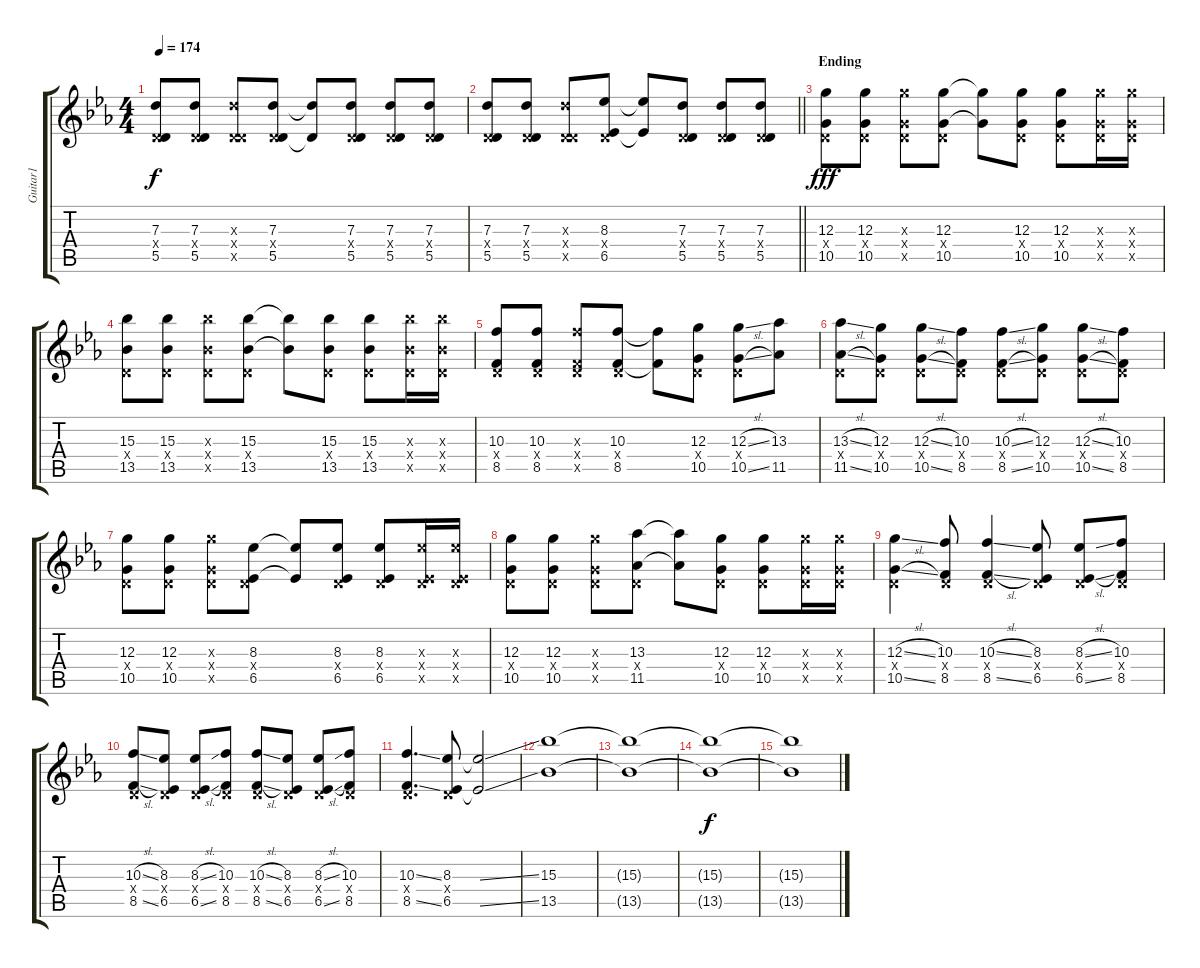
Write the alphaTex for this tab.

\track ("Guitar1" "Guitar1") {instrument overdrivenguitar}
\staff {score tabs}
\tuning (E4 B3 G3 D3 A2 E2) {hide}
\ts (4 4)
\tempo 174
\clef g2
\ks eb
(7.3 0.4{x} 5.5).8{dy f} (7.3 0.4{x} 5.5).8 (7.3{x} 0.4{x} 5.5{x}).8 (7.3 0.4{x} 5.5).8 (7.3{t} 5.5{t}).8 (7.3 0.4{x} 5.5).8 (7.3 0.4{x} 5.5).8 (7.3 0.4{x} 5.5).8 |
\barLineRight lightlight
(7.3 0.4{x} 5.5).8 (7.3 0.4{x} 5.5).8 (7.3{x} 0.4{x} 5.5{x}).8 (8.3 0.4{x} 6.5).8 (8.3{t} 6.5{t}).8 (7.3 0.4{x} 5.5).8 (7.3 0.4{x} 5.5).8 (7.3 0.4{x} 5.5).8 |
\section ("" "Ending")
(12.3 0.4{x} 10.5).8{dy fff} (12.3 0.4{x} 10.5).8 (12.3{x} 0.4{x} 10.5{x}).8 (12.3 0.4{x} 10.5).8 (12.3{t} 10.5{t}).8 (12.3 0.4{x} 10.5).8 (12.3 0.4{x} 10.5).8 (12.3{x} 0.4{x} 10.5{x}).16 (12.3{x} 0.4{x} 10.5{x}).16 |
(15.3 0.4{x} 13.5).8 (15.3 0.4{x} 13.5).8 (15.3{x} 0.4{x} 13.5{x}).8 (15.3 0.4{x} 13.5).8 (15.3{t} 13.5{t}).8 (15.3 0.4{x} 13.5).8 (15.3 0.4{x} 13.5).8 (15.3{x} 0.4{x} 13.5{x}).16 (15.3{x} 0.4{x} 13.5{x}).16 |
(10.3 0.4{x} 8.5).8 (10.3 0.4{x} 8.5).8 (10.3{x} 0.4{x} 8.5{x}).8 (10.3 0.4{x} 8.5).8 (10.3{t} 8.5{t}).8 (12.3 0.4{x} 10.5).8 (12.3{sl} 0.4{x} 10.5{sl}).8 (13.3 11.5).8 |
(13.3{sl} 0.4{x} 11.5{sl}).8 (12.3 0.4{x} 10.5).8 (12.3{sl} 0.4{x} 10.5{sl}).8 (10.3 0.4{x} 8.5).8 (10.3{sl} 0.4{x} 8.5{sl}).8 (12.3 0.4{x} 10.5).8 (12.3{sl} 0.4{x} 10.5{sl}).8 (10.3 0.4{x} 8.5).8 |
(12.3 0.4{x} 10.5).8 (12.3 0.4{x} 10.5).8 (12.3{x} 0.4{x} 10.5{x}).8 (8.3 0.4{x} 6.5).8 (8.3{t} 6.5{t}).8 (8.3 0.4{x} 6.5).8 (8.3 0.4{x} 6.5).8 (8.3{x} 0.4{x} 6.5{x}).16 (8.3{x} 0.4{x} 6.5{x}).16 |
(12.3 0.4{x} 10.5).8 (12.3 0.4{x} 10.5).8 (12.3{x} 0.4{x} 10.5{x}).8 (13.3 0.4{x} 11.5).8 (13.3{t} 11.5{t}).8 (12.3 0.4{x} 10.5).8 (12.3 0.4{x} 10.5).8 (12.3{x} 0.4{x} 10.5{x}).16 (12.3{x} 0.4{x} 10.5{x}).16 |
(12.3{sl} 0.4{x} 10.5{sl}).4 (10.3 0.4{x} 8.5).8 (10.3{sl} 0.4{x} 8.5{sl}).4 (8.3 0.4{x} 6.5).8 (8.3{sl} 0.4{x} 6.5{sl}).8 (10.3 0.4{x} 8.5).8 |
(10.3{sl} 0.4{x} 8.5{sl}).8 (8.3 0.4{x} 6.5).8 (8.3{sl} 0.4{x} 6.5{sl}).8 (10.3 0.4{x} 8.5).8 (10.3{sl} 0.4{x} 8.5{sl}).8 (8.3 0.4{x} 6.5).8 (8.3{sl} 0.4{x} 6.5{sl}).8 (10.3 0.4{x} 8.5).8 |
(10.3{ss} 0.4{x} 8.5{ss}).4{d} (8.3 0.4{x} 6.5).8 (8.3{ss t} 6.5{ss t}).2 |
(15.3 13.5).1{volume 1} |
(15.3{t} 13.5{t}).1 |
(15.3{t} 13.5{t}).1{dy f} |
(15.3{t} 13.5{t}).1
